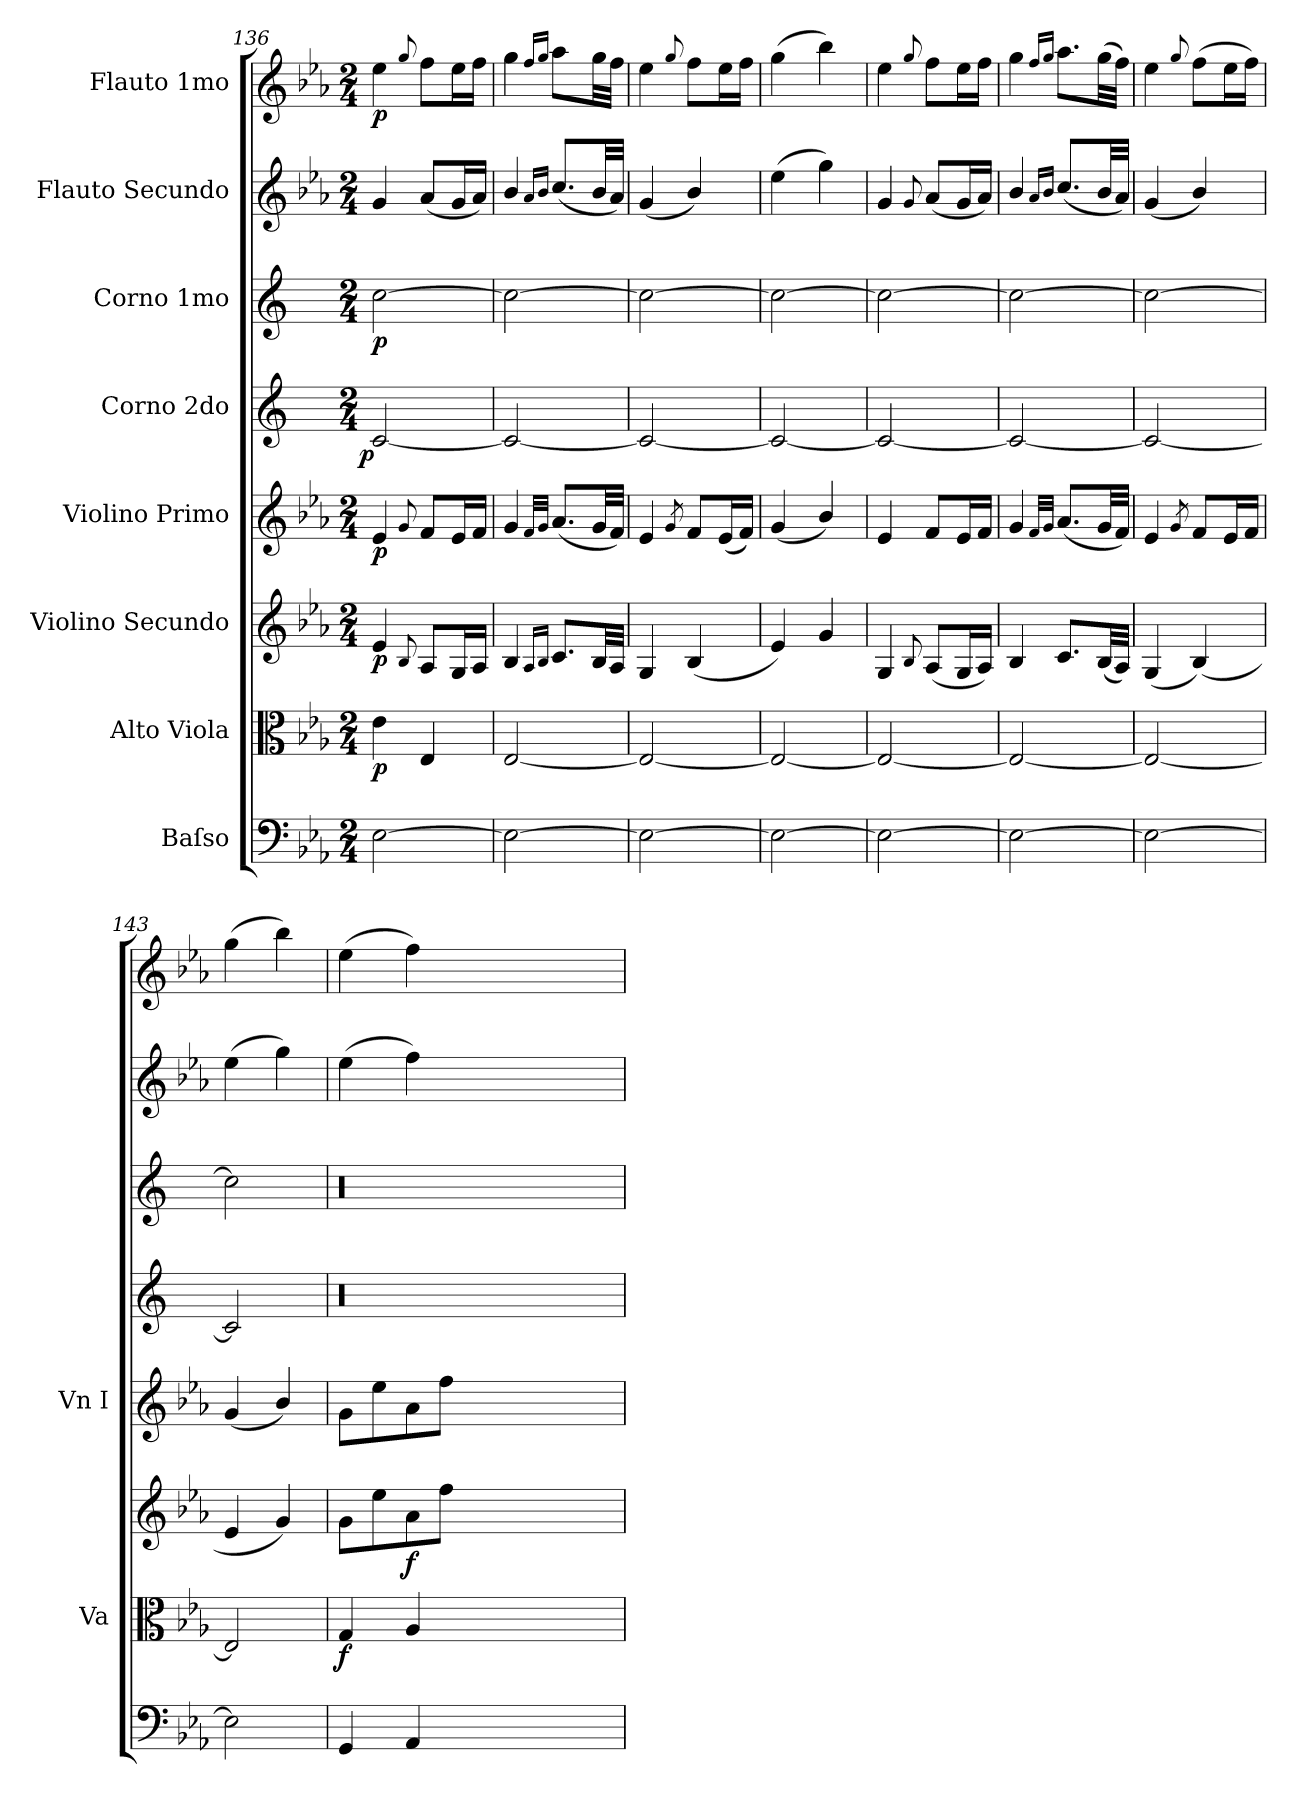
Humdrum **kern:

**kern	**dynam	**kern	**dynam	**kern	**dynam	**kern	**dynam	**kern	**dynam	**kern	**dynam	**kern	**kern	**dynam
*part8	*part8	*part7	*part7	*part6	*part6	*part5	*part5	*part4	*part4	*part3	*part3	*part2	*part1	*part1
*staff8	*staff8	*staff7	*staff7	*staff6	*staff6	*staff5	*staff5	*staff4	*staff4	*staff3	*staff3	*staff2	*staff1	*staff1
*I"Baſso	*	*I"Alto Viola	*	*I"Violino Secundo	*	*I"Violino Primo	*	*I"Corno 2do	*	*I"Corno 1mo	*	*I"Flauto Secundo	*I"Flauto 1mo	*
*	*	*I'Va	*	*	*	*I'Vn I	*	*	*	*	*	*	*	*
*clefF4	*	*clefC3	*	*clefG2	*	*clefG2	*	*clefG2	*	*clefG2	*	*clefG2	*clefG2	*
*	*	*	*	*	*	*	*	*ITrd5c9	*	*ITrd5c9	*	*	*	*
*k[b-e-a-]	*	*k[b-e-a-]	*	*k[b-e-a-]	*	*k[b-e-a-]	*	*k[b-e-a-]	*	*k[b-e-a-]	*	*k[b-e-a-]	*k[b-e-a-]	*
*M2/4	*	*M2/4	*	*M2/4	*	*M2/4	*	*M2/4	*	*M2/4	*	*M2/4	*M2/4	*
=136	=136	=136	=136	=136	=136	=136	=136	=136	=136	=136	=136	=136	=136	=136
!	!	!	!	!	!	!	!	!	!LO:DY:rj	!	!	!	!	!
[2E-\	.	4e-\	p	4e-/	p	4e-/	p	[2E-/	p	[2e-\	p	4g/	4ee-\	p
.	.	.	.	8qqB-/	.	8qqg/	.	.	.	.	.	.	8qqgg/	.
.	.	4E-/	.	8A-/L	.	8f/L	.	.	.	.	.	(8a-/L	8ff\L	.
.	.	.	.	16G/L	.	16e-/L	.	.	.	.	.	16g/L	16ee-\L	.
.	.	.	.	16A-/JJ	.	16f/JJ	.	.	.	.	.	16a-/JJ)	16ff\JJ	.
=137	=137	=137	=137	=137	=137	=137	=137	=137	=137	=137	=137	=137	=137	=137
2E-\_	.	[2E-/	.	4B-/	.	4g/	.	2E-/_	.	2e-\_	.	4b-/	4gg\	.
.	.	.	.	16qqA-/LL	.	32qqf/LLL	.	.	.	.	.	16qqa-/LL	16qqff/LL	.
.	.	.	.	16qqB-/JJ	.	32qqg/JJJ	.	.	.	.	.	16qqb-/JJ	16qqgg/JJ	.
!	!	!	!	!	!	!	!	!	!	!	!	!	!LO:N:vis=8	!
.	.	.	.	8.c/L	.	(8.a-/L	.	.	.	.	.	(8.cc/L	8.aa-\L	.
.	.	.	.	32B-/LL	.	32g/LL	.	.	.	.	.	32b-/LL	32gg\LL	.
.	.	.	.	32A-/JJJ	.	32f/JJJ)	.	.	.	.	.	32a-/JJJ)	32ff\JJJ	.
=138	=138	=138	=138	=138	=138	=138	=138	=138	=138	=138	=138	=138	=138	=138
2E-\_	.	2E-/_	.	4G/	.	4e-/	.	2E-/_	.	2e-\_	.	(4g/	4ee-\	.
.	.	.	.	.	.	8qg/	.	.	.	.	.	.	8qqgg/	.
.	.	.	.	(4B-/	.	8f/L	.	.	.	.	.	4b-/)	8ff\L	.
.	.	.	.	.	.	(16e-/L	.	.	.	.	.	.	16ee-\L	.
.	.	.	.	.	.	16f/JJ)	.	.	.	.	.	.	16ff\JJ	.
=139	=139	=139	=139	=139	=139	=139	=139	=139	=139	=139	=139	=139	=139	=139
2E-\_	.	2E-/_	.	4e-/)	.	(4g/	.	2E-/_	.	2e-\_	.	(4ee-\	(4gg\	.
.	.	.	.	4g/	.	4b-/)	.	.	.	.	.	4gg\)	4bb-\)	.
=140	=140	=140	=140	=140	=140	=140	=140	=140	=140	=140	=140	=140	=140	=140
2E-\_	.	2E-/_	.	4G/	.	4e-/	.	2E-/_	.	2e-\_	.	4g/	4ee-\	.
.	.	.	.	8qqB-/	.	.	.	.	.	.	.	8qqg/	8qqgg/	.
.	.	.	.	(8A-/L	.	8f/L	.	.	.	.	.	(8a-/L	8ff\L	.
.	.	.	.	16G/L	.	16e-/L	.	.	.	.	.	16g/L	16ee-\L	.
.	.	.	.	16A-/JJ)	.	16f/JJ	.	.	.	.	.	16a-/JJ)	16ff\JJ	.
=141	=141	=141	=141	=141	=141	=141	=141	=141	=141	=141	=141	=141	=141	=141
2E-\_	.	2E-/_	.	4B-/	.	4g/	.	2E-/_	.	2e-\_	.	4b-/	4gg\	.
.	.	.	.	.	.	32qqf/LLL	.	.	.	.	.	16qqa-/LL	16qqff/LL	.
.	.	.	.	.	.	32qqg/JJJ	.	.	.	.	.	16qqb-/JJ	16qqgg/JJ	.
.	.	.	.	8.c/L	.	(8.a-/L	.	.	.	.	.	(8.cc/L	8.aa-\L	.
.	.	.	.	(32B-/LL	.	32g/LL	.	.	.	.	.	32b-/LL	(32gg\LL	.
.	.	.	.	32A-/JJJ)	.	32f/JJJ)	.	.	.	.	.	32a-/JJJ)	32ff\JJJ)	.
=142	=142	=142	=142	=142	=142	=142	=142	=142	=142	=142	=142	=142	=142	=142
2E-\_	.	2E-/_	.	(4G/	.	4e-/	.	2E-/_	.	2e-\_	.	(4g/	4ee-\	.
.	.	.	.	.	.	8qg/	.	.	.	.	.	.	8qqgg/	.
.	.	.	.	(4B-/)	.	8f/L	.	.	.	.	.	4b-/)	(8ff\L	.
.	.	.	.	.	.	16e-/L	.	.	.	.	.	.	16ee-\L	.
.	.	.	.	.	.	16f/JJ	.	.	.	.	.	.	16ff\JJ)	.
=143	=143	=143	=143	=143	=143	=143	=143	=143	=143	=143	=143	=143	=143	=143
2E-\]	.	2E-/]	.	4e-/	.	(4g/	.	2E-/]	.	2e-\]	.	(4ee-\	(4gg\	.
.	.	.	.	4g/)	.	4b-/)	.	.	.	.	.	4gg\)	4bb-\)	.
=144	=144	=144	=144	=144	=144	=144	=144	=144	=144	=144	=144	=144	=144	=144
!	!	!	!	!	!	!	!	!LO:N:vis=00	!	!LO:N:vis=00	!	!	!	!
4GG/	.	4G/	f	8g\L	.	8g\L	for	0r	.	0r	.	(4ee-\	(4ee-\	.
.	.	.	.	8ee-\	.	8ee-\	.	.	.	.	.	.	.	.
4AA-/	for	4A-/	.	8a-\	f	8a-\	.	.	.	.	.	4ff\)	4ff\)	.
.	.	.	.	8ff\J	.	8ff\J	.	.	.	.	.	.	.	.
1.ryy	.	1.ryy	.	1.ryy	.	1.ryy	.	.	.	.	.	1.ryy	1.ryy	.
=	=	=	=	=	=	=	=	=	=	=	=	=	=	=
*-	*-	*-	*-	*-	*-	*-	*-	*-	*-	*-	*-	*-	*-	*-
